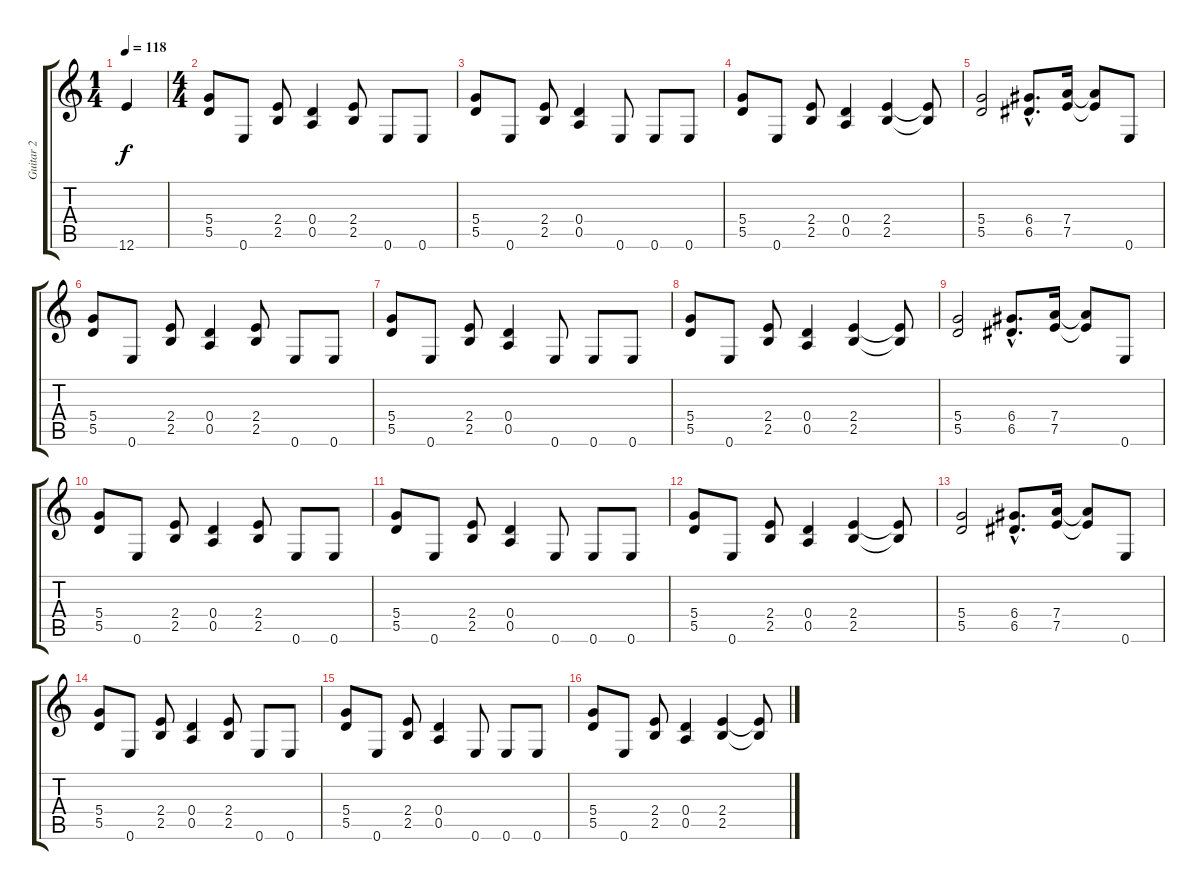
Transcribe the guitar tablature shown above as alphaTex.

\track ("Guitar 2" "Guitar 2") {instrument distortionguitar}
\staff {score tabs}
\tuning (E4 B3 G3 D3 A2 E2) {hide}
\ts (1 4)
\tempo 118
\clef g2
\ks c
12.6.4{dy f instrument distortionguitar} |
\ts (4 4)
(5.4 5.5).8 0.6.8 (2.4 2.5).8 (0.4 0.5).4 (2.4 2.5).8 0.6.8 0.6.8 |
(5.4 5.5).8 0.6.8 (2.4 2.5).8 (0.4 0.5).4 0.6.8 0.6.8 0.6.8 |
(5.4 5.5).8 0.6.8 (2.4 2.5).8 (0.4 0.5).4 (2.4 2.5).4 (2.4{t} 2.5{t}).8 |
(5.4 5.5).2 (6.4{hac} 6.5{hac}).8{d} (7.4 7.5).16 (7.4{t} 7.5{t}).8 0.6.8 |
(5.4 5.5).8 0.6.8 (2.4 2.5).8 (0.4 0.5).4 (2.4 2.5).8 0.6.8 0.6.8 |
(5.4 5.5).8 0.6.8 (2.4 2.5).8 (0.4 0.5).4 0.6.8 0.6.8 0.6.8 |
(5.4 5.5).8 0.6.8 (2.4 2.5).8 (0.4 0.5).4 (2.4 2.5).4 (2.4{t} 2.5{t}).8 |
(5.4 5.5).2 (6.4{hac} 6.5{hac}).8{d} (7.4 7.5).16 (7.4{t} 7.5{t}).8 0.6.8 |
(5.4 5.5).8 0.6.8 (2.4 2.5).8 (0.4 0.5).4 (2.4 2.5).8 0.6.8 0.6.8 |
(5.4 5.5).8 0.6.8 (2.4 2.5).8 (0.4 0.5).4 0.6.8 0.6.8 0.6.8 |
(5.4 5.5).8 0.6.8 (2.4 2.5).8 (0.4 0.5).4 (2.4 2.5).4 (2.4{t} 2.5{t}).8 |
(5.4 5.5).2 (6.4{hac} 6.5{hac}).8{d} (7.4 7.5).16 (7.4{t} 7.5{t}).8 0.6.8 |
(5.4 5.5).8 0.6.8 (2.4 2.5).8 (0.4 0.5).4 (2.4 2.5).8 0.6.8 0.6.8 |
(5.4 5.5).8 0.6.8 (2.4 2.5).8 (0.4 0.5).4 0.6.8 0.6.8 0.6.8 |
(5.4 5.5).8 0.6.8 (2.4 2.5).8 (0.4 0.5).4 (2.4 2.5).4 (2.4{t} 2.5{t}).8
